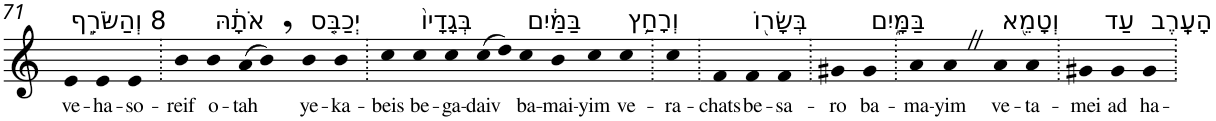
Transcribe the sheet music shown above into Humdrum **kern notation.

**kern	**text
*part1	*part1
*staff1	*staff1
*I"Piano	*
*I'Pno	*
!!LO:PB:g=z
*clefG2	*
*k[]	*
=71	=71
!LO:TX:a:t=8 וְהַשֹּׂרֵ֣ף	!
!	!LO:LY:b
4e	ve-
!	!LO:LY:b
4e	-ha-
!	!LO:LY:b
4e	-so-
=72.	=72.
!	!LO:LY:b
4b	-reif
!LO:TX:a:t=אֹתָ֔הּ	!
!	!LO:LY:b
4b	o-
!	!LO:LY:b
(>8a	-tah
8b,)	.
!LO:TX:a:t=יְכַבֵּ֤ס	!
!	!LO:LY:b
4b	ye-
!	!LO:LY:b
4b	-ka-
=73.	=73.
!	!LO:LY:b
4cc	-beis
!LO:TX:a:t=בְּגָדָיו֙	!
!	!LO:LY:b
4cc	be-
!	!LO:LY:b
4cc	-ga-
!	!LO:LY:b
(>8cc	-daiv
8dd)	.
!LO:TX:a:t=בַּמַּ֔יִם	!
!	!LO:LY:b
4cc	ba-
!	!LO:LY:b
4b	-mai-
!	!LO:LY:b
4cc	-yim
!LO:TX:a:t=וְרָחַ֥ץ	!
!	!LO:LY:b
4cc	ve-
=74.	=74.
!	!LO:LY:b
4cc	-ra-
=75.	=75.
!	!LO:LY:b
4f	-chats
!LO:TX:a:t=בְּשָׂר֖וֹ	!
!	!LO:LY:b
4f	be-
!	!LO:LY:b
4f	-sa-
=76.	=76.
!	!LO:LY:b
4g#X	-ro
!LO:TX:a:t=בַּמָּ֑יִם	!
!	!LO:LY:b
4g#	ba-
=77.	=77.
!	!LO:LY:b
4a	-ma-
!	!LO:LY:b
4aZ	-yim
!LO:TX:a:t=וְטָמֵ֖א	!
!	!LO:LY:b
4a	ve-
!	!LO:LY:b
4a	-ta-
=78.	=78.
!	!LO:LY:b
4g#X	-mei
!LO:TX:a:t=עַד	!
!	!LO:LY:b
4g#	ad
!LO:TX:a:t=הָעָֽרֶב	!
!	!LO:LY:b
4g#	ha-
=.	=.
*-	*-
